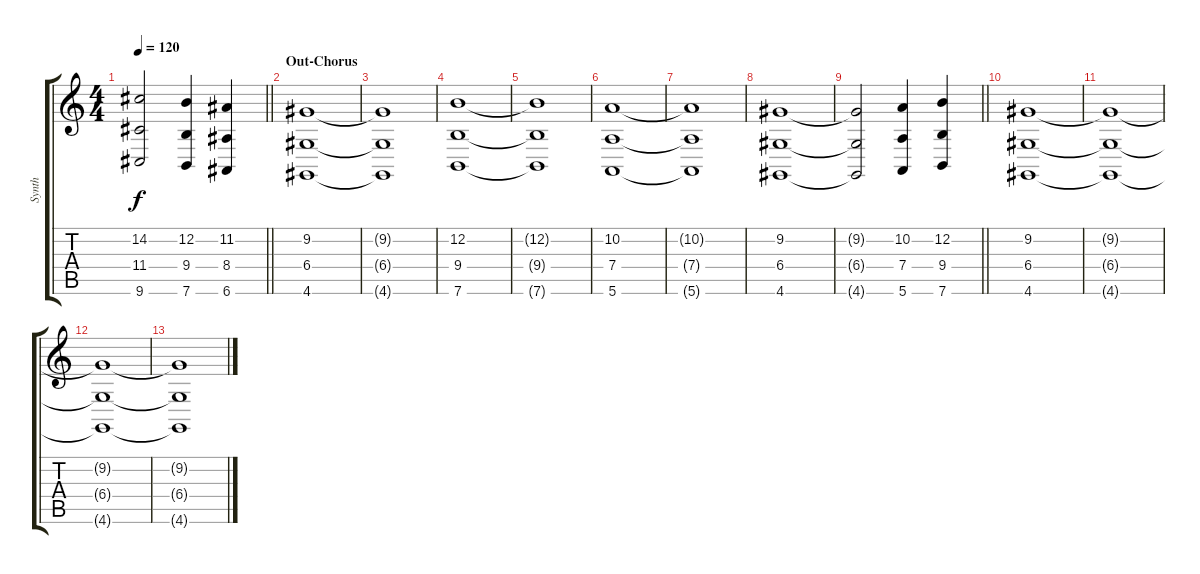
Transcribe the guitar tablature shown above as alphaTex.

\track ("Synth" "Synth") {instrument stringensemble1}
\staff {score tabs}
\tuning (E4 B3 G3 D3 A2 E2) {hide}
\ts (4 4)
\tempo 120
\clef g2
\barLineRight lightlight
\ks c
(14.2 11.4 9.6).2{dy f} (12.2 9.4 7.6).4 (11.2 8.4 6.6).4 |
\section ("" "Out-Chorus")
(9.2 6.4 4.6).1 |
(9.2{t} 6.4{t} 4.6{t}).1 |
(12.2 9.4 7.6).1 |
(12.2{t} 9.4{t} 7.6{t}).1 |
(10.2 7.4 5.6).1 |
(10.2{t} 7.4{t} 5.6{t}).1 |
(9.2 6.4 4.6).1 |
\barLineRight lightlight
(9.2{t} 6.4{t} 4.6{t}).2 (10.2 7.4 5.6).4 (12.2 9.4 7.6).4 |
(9.2 6.4 4.6).1 |
(9.2{t} 6.4{t} 4.6{t}).1 |
(9.2{t} 6.4{t} 4.6{t}).1 |
(9.2{t} 6.4{t} 4.6{t}).1
